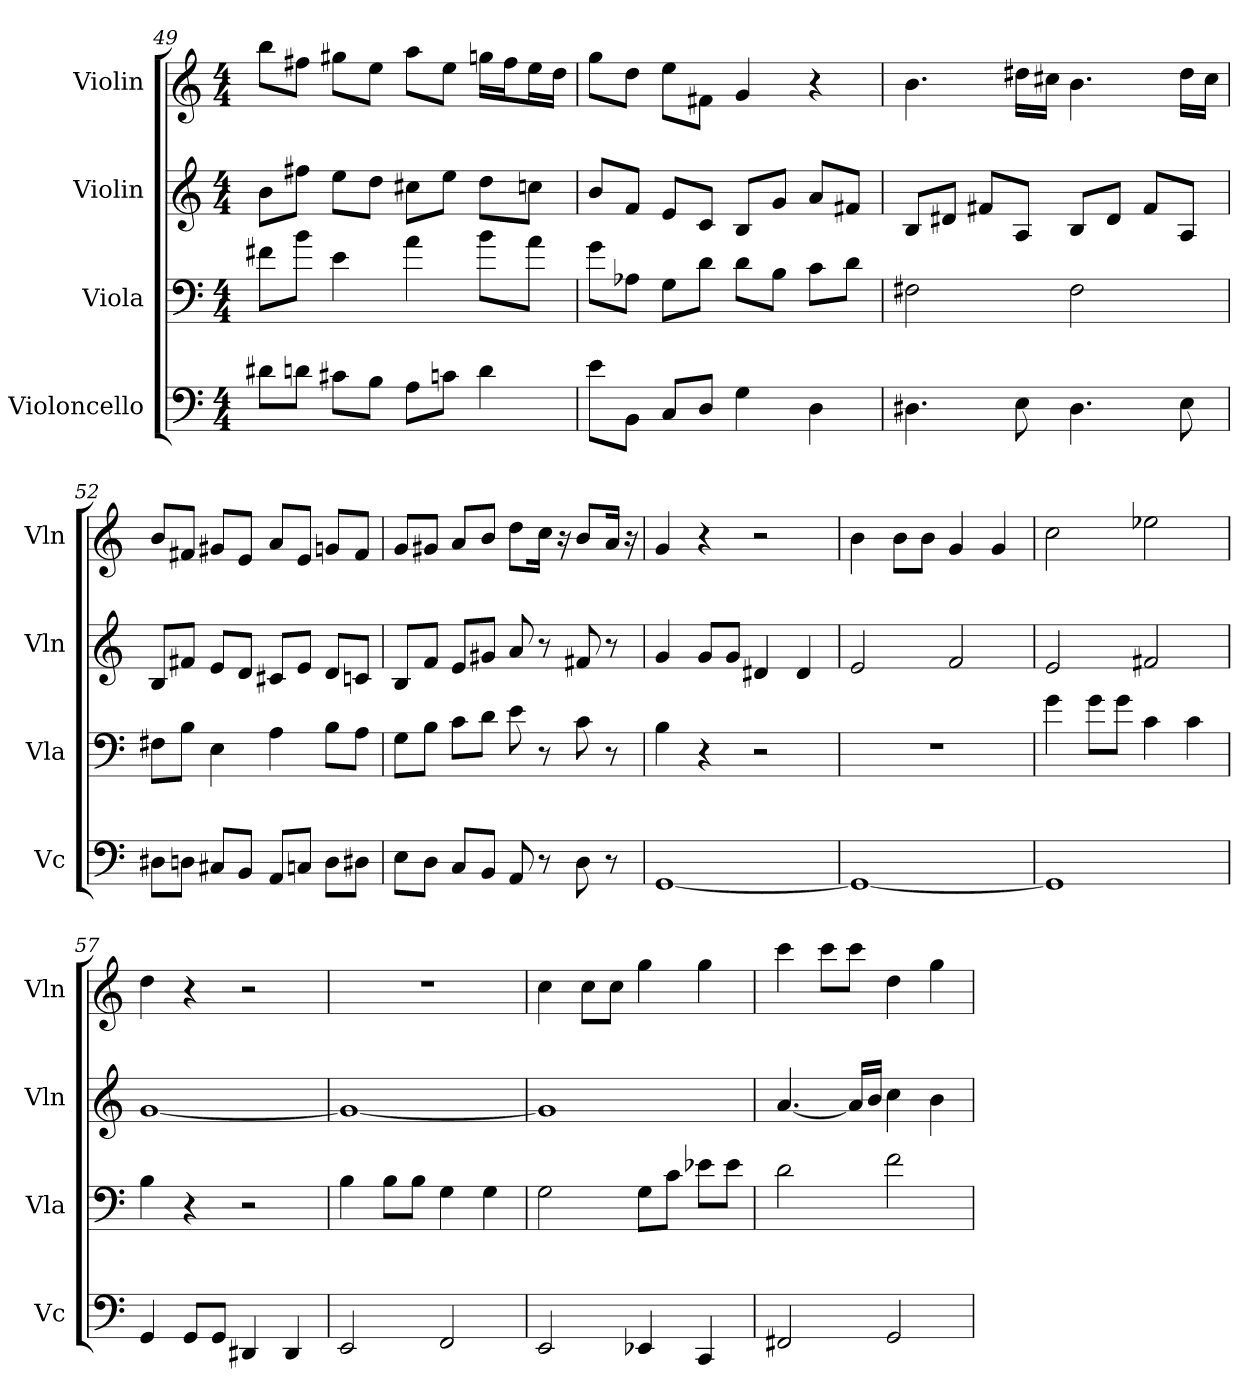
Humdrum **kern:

**kern	**kern	**kern	**kern
*part4	*part3	*part2	*part1
*staff4	*staff3	*staff2	*staff1
*I"Violoncello	*I"Viola	*I"Violin	*I"Violin
*I'Vc	*I'Vla	*I'Vln	*I'Vln
*clefF4	*clefF4	*clefG2	*clefG2
*k[]	*k[]	*k[]	*k[]
*M4/4	*M4/4	*M4/4	*M4/4
=49	=49	=49	=49
8d#X\L	8f#X\L	8b\L	8bb\L
8dn\J	8b\J	8ff#X\J	8ff#X\J
8c#X\L	4e	8ee\L	8gg#X\L
8B\J	.	8dd\J	8ee\J
8A\L	4a	8cc#X\L	8aa\L
8cn\J	.	8ee\J	8ee\J
4d	8b\L	8dd\L	16ggn\LL
.	.	.	16ff#\J
.	8a\J	8ccn\J	16ee\L
.	.	.	16dd\JJ
=50	=50	=50	=50
8e\L	8g\L	8b/L	8gg\L
8BB\J	8A-X\J	8f/J	8dd\J
8C/L	8G\L	8e/L	8ee\L
8D/J	8d\J	8c/J	8f#X\J
4G	8d\L	8B/L	4g
.	8B\J	8g/J	.
4D	8c\L	8a/L	4r
.	8d\J	8f#X/J	.
=51	=51	=51	=51
4.D#X	2F#X	8B/L	4.b
.	.	8d#X/J	.
.	.	8f#X/L	.
8E	.	8A/J	16dd#X\LL
.	.	.	16cc#X\JJ
4.D#	2F#	8B/L	4.b
.	.	8d#/J	.
.	.	8f#/L	.
8E	.	8A/J	16dd#\LL
.	.	.	16cc#\JJ
=52	=52	=52	=52
8D#X\L	8F#X\L	8B/L	8b/L
8Dn\J	8B\J	8f#X/J	8f#X/J
8C#X/L	4E	8e/L	8g#X/L
8BB/J	.	8d/J	8e/J
8AA/L	4A	8c#X/L	8a/L
8Cn/J	.	8e/J	8e/J
8D\L	8B\L	8d/L	8gn/L
8D#X\J	8A\J	8cn/J	8f#/J
=53	=53	=53	=53
8E\L	8G\L	8B/L	8g/L
8D\J	8B\J	8f/J	8g#X/J
8C/L	8c\L	8e/L	8a/L
8BB/J	8d\J	8g#X/J	8b/J
8AA	8e	8a	8dd\L
8r	8r	8r	16cc\Jk
.	.	.	16r
8D	8c	8f#X	8b/L
8r	8r	8r	16a/Jk
.	.	.	16r
=54	=54	=54	=54
[1GG	4B	4g	4g
.	4r	8g/L	4r
.	.	8g/J	.
.	2r	4d#X	2r
.	.	4d#	.
=55	=55	=55	=55
1GG_	1r	2e	4b
.	.	.	8b\L
.	.	.	8b\J
.	.	2f	4g
.	.	.	4g
=56	=56	=56	=56
1GG]	4g	2e	2cc
.	8g\L	.	.
.	8g\J	.	.
.	4c	2f#X	2ee-X
.	4c	.	.
=57	=57	=57	=57
4GG	4B	[1g	4dd
8GG/L	4r	.	4r
8GG/J	.	.	.
4DD#X	2r	.	2r
4DD#	.	.	.
=58	=58	=58	=58
2EE	4B	1g_	1r
.	8B\L	.	.
.	8B\J	.	.
2FF	4G	.	.
.	4G	.	.
=59	=59	=59	=59
2EE	2G	1g]	4cc
.	.	.	8cc\L
.	.	.	8cc\J
4EE-X	8G\L	.	4gg
.	8c\J	.	.
4CC	8e-X\L	.	4gg
.	8e-\J	.	.
=60	=60	=60	=60
2FF#X	2d	[4.a	4ccc
.	.	.	8ccc\L
.	.	16a/LL]	8ccc\J
.	.	16b/JJ	.
2GG	2f	4cc	4dd
.	.	4b	4gg
=	=	=	=
*-	*-	*-	*-
